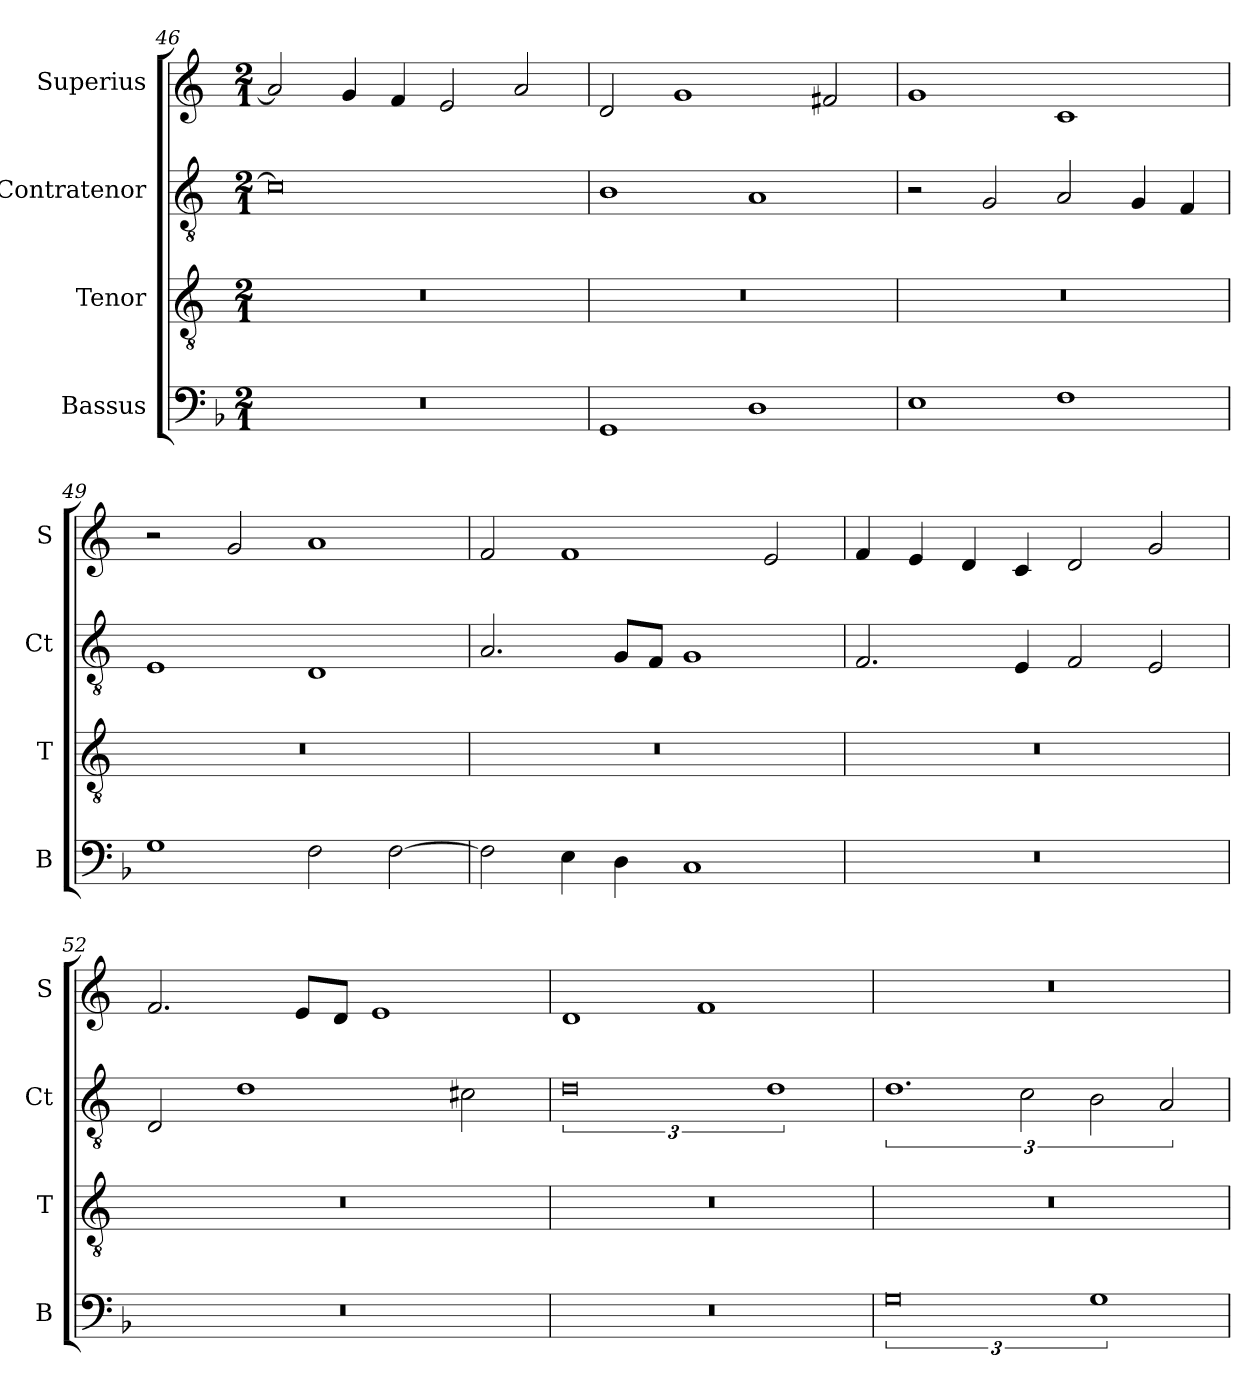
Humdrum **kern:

**kern	**kern	**kern	**kern
*part4	*part3	*part2	*part1
*staff4	*staff3	*staff2	*staff1
*I"Bassus	*I"Tenor	*I"Contratenor	*I"Superius
*I'B	*I'T	*I'Ct	*I'S
*clefF4	*clefGv2	*clefGv2	*clefG2
*k[b-]	*k[]	*k[]	*k[]
*M2/1	*M2/1	*M2/1	*M2/1
=46	=46	=46	=46
0r	0r	0c]	2a]
.	.	.	4g
.	.	.	4f
.	.	.	2e
.	.	.	2a
=47	=47	=47	=47
1GG	0r	1B	2d
.	.	.	1g
1D	.	1A	.
.	.	.	2f#X
=48	=48	=48	=48
1E	0r	2r	1g
.	.	2G	.
1F	.	2A	1c
.	.	4G	.
.	.	4F	.
=49	=49	=49	=49
1G	0r	1E	2r
.	.	.	2g
2F	.	1D	1a
[2F	.	.	.
=50	=50	=50	=50
2F]	0r	2.A	2f
4E	.	.	1f
4D	.	8GL	.
.	.	8FJ	.
1C	.	1G	.
.	.	.	2e
=51	=51	=51	=51
0r	0r	2.F	4f
.	.	.	4e
.	.	.	4d
.	.	4E	4c
.	.	2F	2d
.	.	2E	2g
=52	=52	=52	=52
0r	0r	2D	2.f
.	.	1d	.
.	.	.	8eL
.	.	.	8dJ
.	.	.	1e
.	.	2c#X	.
=53	=53	=53	=53
0r	0r	3%4d	1d
.	.	.	1f
.	.	3%2d	.
=54	=54	=54	=54
3%4G	0r	3%2.d	0r
.	.	3c	.
3%2G	.	3B	.
.	.	3A	.
=	=	=	=
*-	*-	*-	*-
